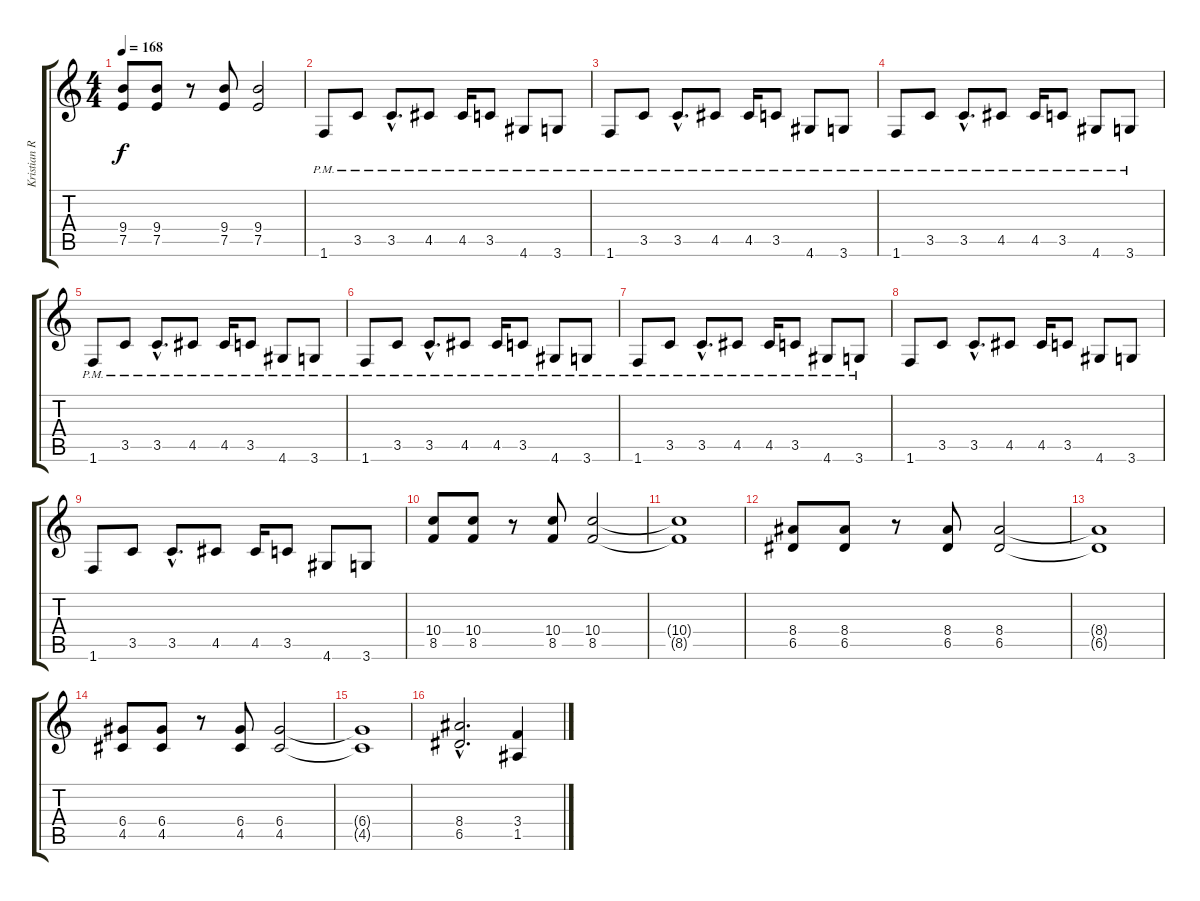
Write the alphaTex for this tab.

\track ("Kristian Ranta" "Kristian R") {instrument distortionguitar}
\staff {score tabs}
\tuning (E4 B3 G3 D3 A2 E2) {hide}
\ts (4 4)
\tempo 168
\clef g2
\ks c
(9.4 7.5).8{dy f} (9.4 7.5).8 r.8 (9.4 7.5).8 (9.4 7.5).2 |
1.6{pm}.8 3.5{pm}.8 3.5{hac pm}.8{d} 4.5{pm}.8 4.5{pm}.16 3.5{pm}.8 4.6{pm}.8 3.6{pm}.8 |
1.6{pm}.8 3.5{pm}.8 3.5{hac pm}.8{d} 4.5{pm}.8 4.5{pm}.16 3.5{pm}.8 4.6{pm}.8 3.6{pm}.8 |
1.6{pm}.8 3.5{pm}.8 3.5{hac pm}.8{d} 4.5{pm}.8 4.5{pm}.16 3.5{pm}.8 4.6{pm}.8 3.6{pm}.8 |
1.6{pm}.8 3.5{pm}.8 3.5{hac pm}.8{d} 4.5{pm}.8 4.5{pm}.16 3.5{pm}.8 4.6{pm}.8 3.6{pm}.8 |
1.6{pm}.8 3.5{pm}.8 3.5{hac pm}.8{d} 4.5{pm}.8 4.5{pm}.16 3.5{pm}.8 4.6{pm}.8 3.6{pm}.8 |
1.6{pm}.8 3.5{pm}.8 3.5{hac pm}.8{d} 4.5{pm}.8 4.5{pm}.16 3.5{pm}.8 4.6{pm}.8 3.6{pm}.8 |
1.6.8 3.5.8 3.5{hac}.8{d} 4.5.8 4.5.16 3.5.8 4.6.8 3.6.8 |
1.6.8 3.5.8 3.5{hac}.8{d} 4.5.8 4.5.16 3.5.8 4.6.8 3.6.8 |
(10.4 8.5).8 (10.4 8.5).8 r.8 (10.4 8.5).8 (10.4 8.5).2 |
(10.4{t} 8.5{t}).1 |
(8.4 6.5).8 (8.4 6.5).8 r.8 (8.4 6.5).8 (8.4 6.5).2 |
(8.4{t} 6.5{t}).1 |
(6.4 4.5).8 (6.4 4.5).8 r.8 (6.4 4.5).8 (6.4 4.5).2 |
(6.4{t} 4.5{t}).1 |
(8.4{hac} 6.5{hac}).2{d} (3.4 1.5).4
